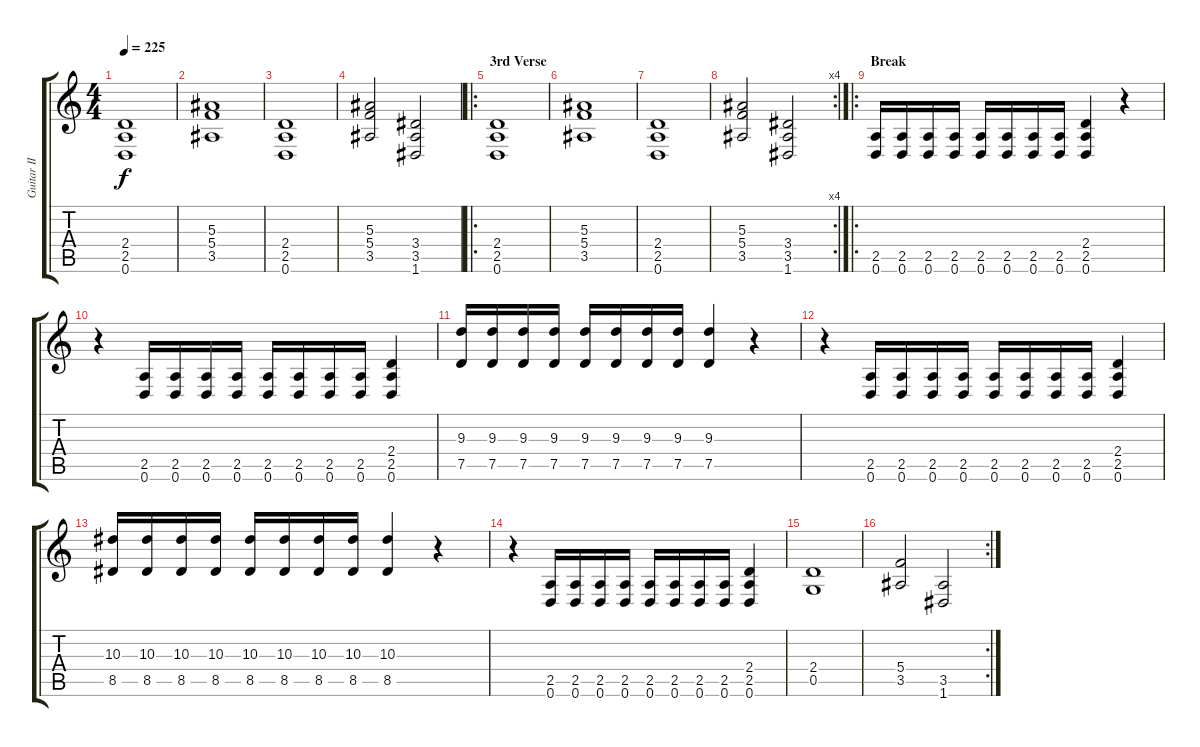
\track ("Guitar II" "Guitar II") {instrument distortionguitar}
\staff {score tabs}
\tuning (D4 A3 F3 C3 G2 D2) {hide}
\ts (4 4)
\tempo 225
\clef g2
\ks c
(2.4 2.5 0.6).1{dy f} |
(5.3 5.4 3.5).1 |
(2.4 2.5 0.6).1 |
(5.3 5.4 3.5).2 (3.4 3.5 1.6).2 |
\ro
\section ("" "3rd Verse")
(2.4 2.5 0.6).1 |
(5.3 5.4 3.5).1 |
(2.4 2.5 0.6).1 |
\rc 4
(5.3 5.4 3.5).2 (3.4 3.5 1.6).2 |
\ro
\section ("" "Break")
(2.5 0.6).16 (2.5 0.6).16 (2.5 0.6).16 (2.5 0.6).16 (2.5 0.6).16 (2.5 0.6).16 (2.5 0.6).16 (2.5 0.6).16 (2.4 2.5 0.6).4 r.4 |
r.4 (2.5 0.6).16 (2.5 0.6).16 (2.5 0.6).16 (2.5 0.6).16 (2.5 0.6).16 (2.5 0.6).16 (2.5 0.6).16 (2.5 0.6).16 (2.4 2.5 0.6).4 |
(9.3 7.5).16 (9.3 7.5).16 (9.3 7.5).16 (9.3 7.5).16 (9.3 7.5).16 (9.3 7.5).16 (9.3 7.5).16 (9.3 7.5).16 (9.3 7.5).4 r.4 |
r.4 (2.5 0.6).16 (2.5 0.6).16 (2.5 0.6).16 (2.5 0.6).16 (2.5 0.6).16 (2.5 0.6).16 (2.5 0.6).16 (2.5 0.6).16 (2.4 2.5 0.6).4 |
(10.3 8.5).16 (10.3 8.5).16 (10.3 8.5).16 (10.3 8.5).16 (10.3 8.5).16 (10.3 8.5).16 (10.3 8.5).16 (10.3 8.5).16 (10.3 8.5).4 r.4 |
r.4 (2.5 0.6).16 (2.5 0.6).16 (2.5 0.6).16 (2.5 0.6).16 (2.5 0.6).16 (2.5 0.6).16 (2.5 0.6).16 (2.5 0.6).16 (2.4 2.5 0.6).4 |
(2.4 0.5).1 |
\rc 2
(5.4 3.5).2 (3.5 1.6).2
